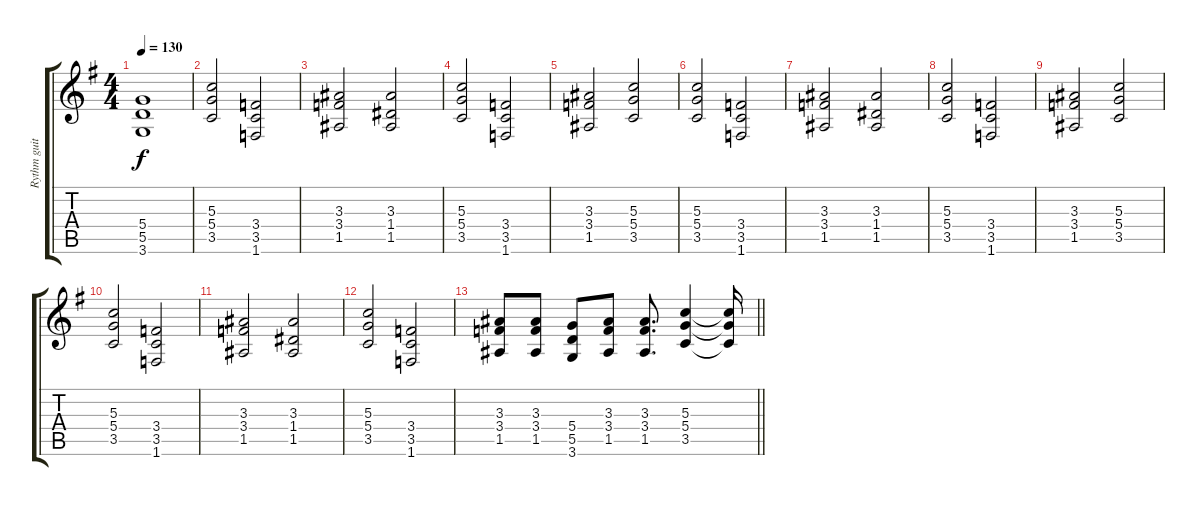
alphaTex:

\track ("Rythm guitar" "Rythm guit") {instrument distortionguitar}
\staff {score tabs}
\tuning (E4 B3 G3 D3 A2 E2) {hide}
\ts (4 4)
\tempo 130
\clef g2
\ks eminor
(5.4 5.5 3.6).1{dy f} |
(5.3 5.4 3.5).2 (3.4 3.5 1.6).2 |
(3.3 3.4 1.5).2 (3.3 1.4 1.5).2 |
(5.3 5.4 3.5).2 (3.4 3.5 1.6).2 |
(3.3 3.4 1.5).2 (5.3 5.4 3.5).2 |
(5.3 5.4 3.5).2 (3.4 3.5 1.6).2 |
(3.3 3.4 1.5).2 (3.3 1.4 1.5).2 |
(5.3 5.4 3.5).2 (3.4 3.5 1.6).2 |
(3.3 3.4 1.5).2 (5.3 5.4 3.5).2 |
(5.3 5.4 3.5).2 (3.4 3.5 1.6).2 |
(3.3 3.4 1.5).2 (3.3 1.4 1.5).2 |
(5.3 5.4 3.5).2 (3.4 3.5 1.6).2 |
\barLineRight lightlight
(3.3 3.4 1.5).8 (3.3 3.4 1.5).8 (5.4 5.5 3.6).8 (3.3 3.4 1.5).8 (3.3 3.4 1.5).8{d} (5.3 5.4 3.5).4 (5.3{t} 5.4{t} 3.5{t}).16
